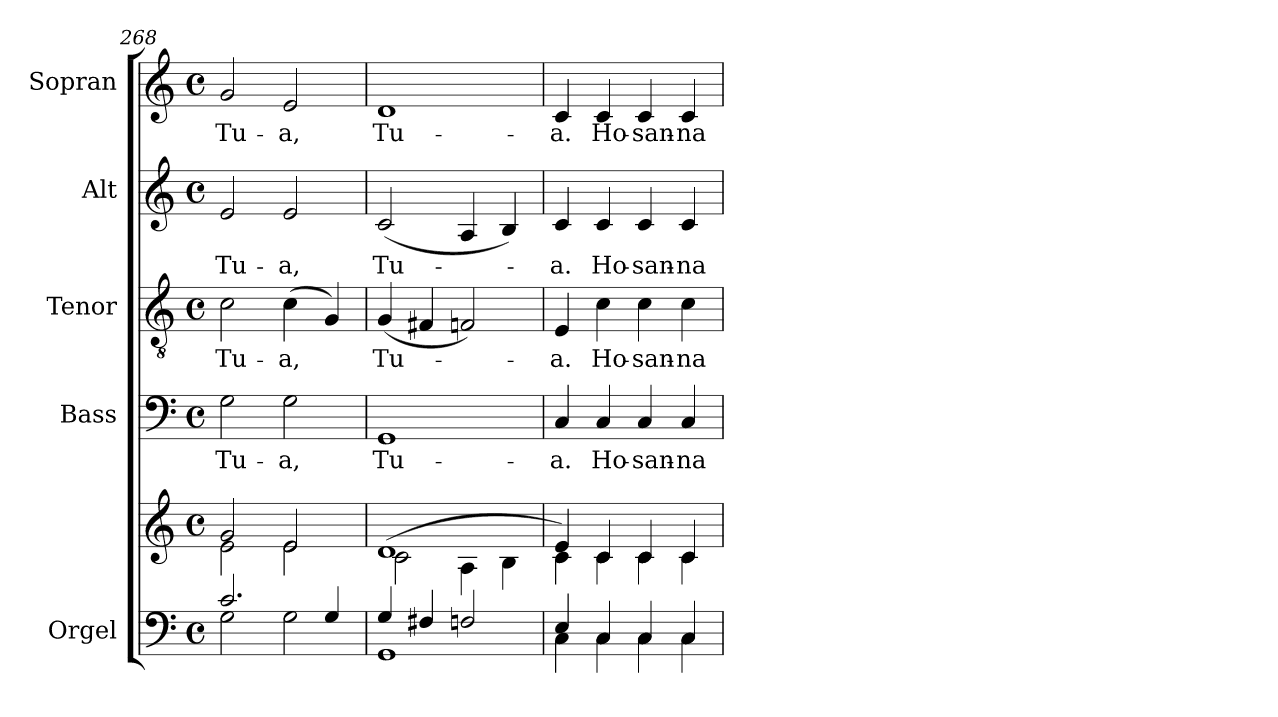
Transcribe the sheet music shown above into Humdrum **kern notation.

**kern	**kern	**kern	**text	**kern	**text	**kern	**text	**kern	**text
*part5	*part5	*part4	*part4	*part3	*part3	*part2	*part2	*part1	*part1
*staff6	*staff5	*staff4	*staff4	*staff3	*staff3	*staff2	*staff2	*staff1	*staff1
*I"Orgel	*	*I"Bass	*	*I"Tenor	*	*I"Alt	*	*I"Sopran	*
*I'Org.	*	*I'B.	*	*I'T.	*	*I'A.	*	*I'S.	*
*clefF4	*clefG2	*clefF4	*	*clefGv2	*	*clefG2	*	*clefG2	*
*k[]	*k[]	*k[]	*	*k[]	*	*k[]	*	*k[]	*
*C:	*C:	*C:	*	*C:	*	*C:	*	*C:	*
*M4/4	*M4/4	*M4/4	*	*M4/4	*	*M4/4	*	*M4/4	*
*met(c)	*met(c)	*met(c)	*	*met(c)	*	*met(c)	*	*met(c)	*
=268	=268	=268	=268	=268	=268	=268	=268	=268	=268
*^	*^	*	*	*	*	*	*	*	*
!	!	!	!	!	!LO:LY:b	!	!LO:LY:b	!	!LO:LY:b	!	!LO:LY:b
2.c/	2G\	2g/	2e\	2G\	Tu-	2c\	Tu-	2e/	Tu-	2g/	Tu-
!	!	!	!	!	!LO:LY:b	!	!LO:LY:b	!	!LO:LY:b	!	!LO:LY:b
.	2G\	2e/	2e\	2G\	-a,	(>4c\	-a,	2e/	-a,	2e/	-a,
4G/	.	.	.	.	.	4G/)	.	.	.	.	.
=269	=269	=269	=269	=269	=269	=269	=269	=269	=269	=269	=269
!	!	!	!	!	!LO:LY:b	!	!LO:LY:b	!	!LO:LY:b	!	!LO:LY:b
4G/	1GG	(>1d	2c\	1GG	Tu-	(<4G/	Tu-	(<2c/	Tu-	1d	Tu-
4F#X/	.	.	.	.	.	4F#X/	.	.	.	.	.
2Fn/	.	.	4A\	.	.	2Fn/)	.	4A/	.	.	.
.	.	.	4B\	.	.	.	.	4B/)	.	.	.
=270	=270	=270	=270	=270	=270	=270	=270	=270	=270	=270	=270
!	!	!	!	!	!LO:LY:b	!	!LO:LY:b	!	!LO:LY:b	!	!LO:LY:b
4E/	4C\	4e/)	4c\	4C/	-a.	4E/	-a.	4c/	-a.	4c/	-a.
!	!	!	!	!	!LO:LY:b	!	!LO:LY:b	!	!LO:LY:b	!	!LO:LY:b
4C/	4C\	4c/	4c\	4C/	Ho-	4c\	Ho-	4c/	Ho-	4c/	Ho-
!	!	!	!	!	!LO:LY:b	!	!LO:LY:b	!	!LO:LY:b	!	!LO:LY:b
4C/	4C\	4c/	4c\	4C/	-san-	4c\	-san-	4c/	-san-	4c/	-san-
!	!	!	!	!	!LO:LY:b	!	!LO:LY:b	!	!LO:LY:b	!	!LO:LY:b
4C/	4C\	4c/	4c\	4C/	-na	4c\	-na	4c/	-na	4c/	-na
*v	*v	*	*	*	*	*	*	*	*	*	*
*	*v	*v	*	*	*	*	*	*	*	*
=	=	=	=	=	=	=	=	=	=
*-	*-	*-	*-	*-	*-	*-	*-	*-	*-
